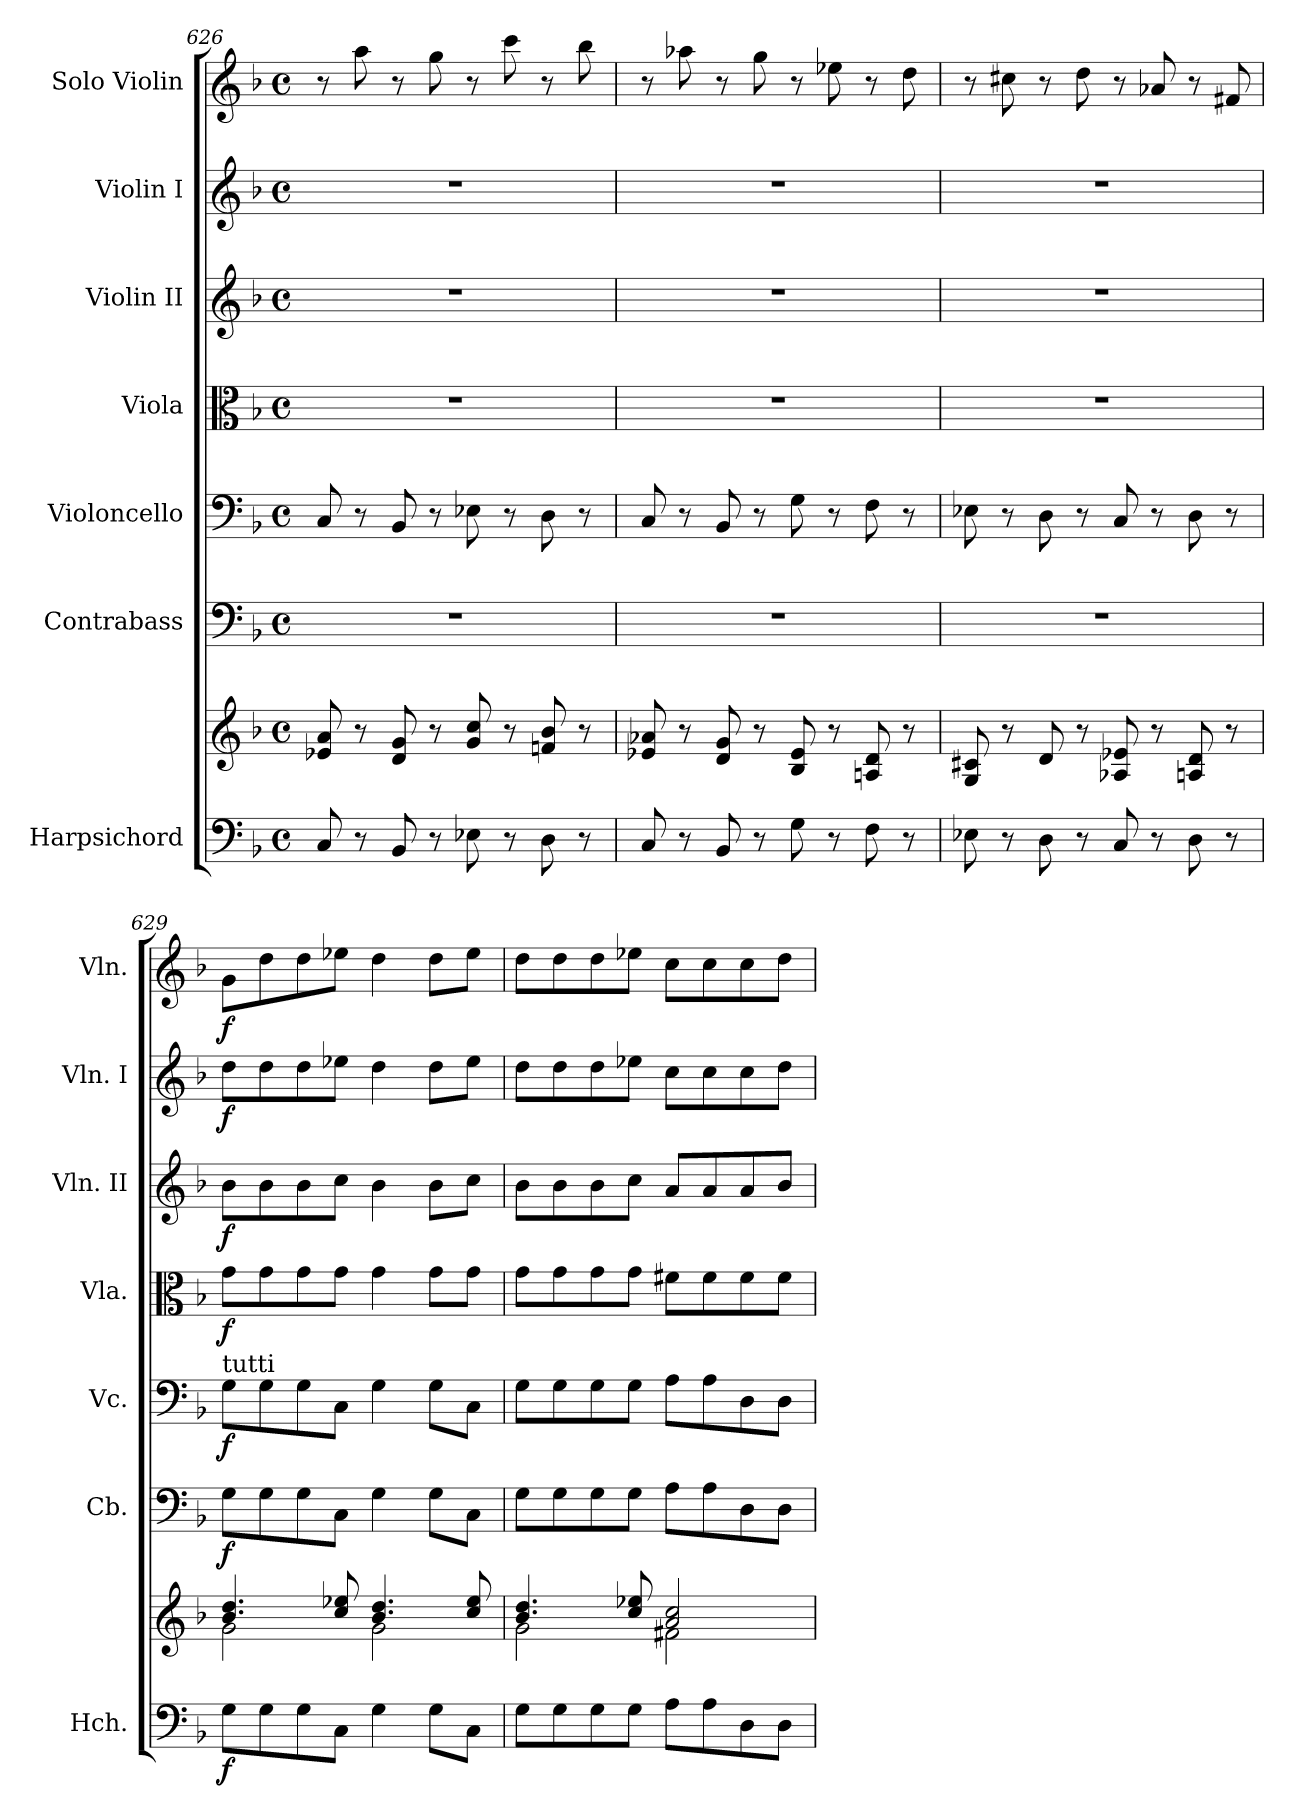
**kern	**kern	**dynam	**kern	**dynam	**kern	**dynam	**kern	**dynam	**kern	**dynam	**kern	**dynam	**kern	**dynam
*part7	*part7	*part7	*part6	*part6	*part5	*part5	*part4	*part4	*part3	*part3	*part2	*part2	*part1	*part1
*staff8	*staff7	*staff7/8	*staff6	*staff6	*staff5	*staff5	*staff4	*staff4	*staff3	*staff3	*staff2	*staff2	*staff1	*staff1
*I"Harpsichord	*	*	*I"Contrabass	*	*I"Violoncello	*	*I"Viola	*	*I"Violin II	*	*I"Violin I	*	*I"Solo Violin	*
*I'Hch.	*	*	*I'Cb.	*	*I'Vc.	*	*I'Vla.	*	*I'Vln. II	*	*I'Vln. I	*	*I'Vln.	*
*clefF4	*clefG2	*	*clefF4	*	*clefF4	*	*clefC3	*	*clefG2	*	*clefG2	*	*clefG2	*
*	*	*	*ITrd7c12	*	*	*	*	*	*	*	*	*	*	*
*k[b-]	*k[b-]	*	*k[b-]	*	*k[b-]	*	*k[b-]	*	*k[b-]	*	*k[b-]	*	*k[b-]	*
*M4/4	*M4/4	*	*M4/4	*	*M4/4	*	*M4/4	*	*M4/4	*	*M4/4	*	*M4/4	*
*met(c)	*met(c)	*	*met(c)	*	*met(c)	*	*met(c)	*	*met(c)	*	*met(c)	*	*met(c)	*
=626	=626	=626	=626	=626	=626	=626	=626	=626	=626	=626	=626	=626	=626	=626
8C/	8e-X/ 8a/	.	1r	.	8C/	.	1r	.	1r	.	1r	.	8r	.
8r	8r	.	.	.	8r	.	.	.	.	.	.	.	8aa\	.
8BB-/	8d/ 8g/	.	.	.	8BB-/	.	.	.	.	.	.	.	8r	.
8r	8r	.	.	.	8r	.	.	.	.	.	.	.	8gg\	.
8E-X\	8g/ 8cc/	.	.	.	8E-X\	.	.	.	.	.	.	.	8r	.
8r	8r	.	.	.	8r	.	.	.	.	.	.	.	8ccc\	.
8D\	8fn/ 8b-/	.	.	.	8D\	.	.	.	.	.	.	.	8r	.
8r	8r	.	.	.	8r	.	.	.	.	.	.	.	8bb-\	.
!!LO:PB:g=z
=627	=627	=627	=627	=627	=627	=627	=627	=627	=627	=627	=627	=627	=627	=627
8C/	8e-X/ 8a-X/	.	1r	.	8C/	.	1r	.	1r	.	1r	.	8r	.
8r	8r	.	.	.	8r	.	.	.	.	.	.	.	8aa-X\	.
8BB-/	8d/ 8g/	.	.	.	8BB-/	.	.	.	.	.	.	.	8r	.
8r	8r	.	.	.	8r	.	.	.	.	.	.	.	8gg\	.
8G\	8B-/ 8e-/	.	.	.	8G\	.	.	.	.	.	.	.	8r	.
8r	8r	.	.	.	8r	.	.	.	.	.	.	.	8ee-X\	.
8F\	8An/ 8d/	.	.	.	8F\	.	.	.	.	.	.	.	8r	.
8r	8r	.	.	.	8r	.	.	.	.	.	.	.	8dd\	.
=628	=628	=628	=628	=628	=628	=628	=628	=628	=628	=628	=628	=628	=628	=628
8E-X\	8G/ 8c#X/	.	1r	.	8E-X\	.	1r	.	1r	.	1r	.	8r	.
8r	8r	.	.	.	8r	.	.	.	.	.	.	.	8cc#X\	.
8D\	8d/	.	.	.	8D\	.	.	.	.	.	.	.	8r	.
8r	8r	.	.	.	8r	.	.	.	.	.	.	.	8dd\	.
8C/	8A-X/ 8e-X/	.	.	.	8C/	.	.	.	.	.	.	.	8r	.
8r	8r	.	.	.	8r	.	.	.	.	.	.	.	8a-X/	.
8D\	8An/ 8d/	.	.	.	8D\	.	.	.	.	.	.	.	8r	.
8r	8r	.	.	.	8r	.	.	.	.	.	.	.	8f#X/	.
=629	=629	=629	=629	=629	=629	=629	=629	=629	=629	=629	=629	=629	=629	=629
*	*^	*	*	*	*	*	*	*	*	*	*	*	*	*
!	!	!	!	!	!	!LO:TX:a:t=tutti	!	!	!	!	!	!	!	!	!
!	!	!	!LO:DY:b=2	!	!LO:DY:b	!	!LO:DY:b	!	!LO:DY:b	!	!LO:DY:b	!	!LO:DY:b	!	!LO:DY:b
8G\L	4.b-/ 4.dd/	2g\	f	8GG\L	f	8G\L	f	8g\L	f	8b-\L	f	8dd\L	f	8g\L	f
8G\	.	.	.	8GG\	.	8G\	.	8g\	.	8b-\	.	8dd\	.	8dd\	.
8G\	.	.	.	8GG\	.	8G\	.	8g\	.	8b-\	.	8dd\	.	8dd\	.
8C\J	8cc/ 8ee-X/	.	.	8CC\J	.	8C\J	.	8g\J	.	8cc\J	.	8ee-X\J	.	8ee-X\J	.
4G\	4.b-/ 4.dd/	2g\	.	4GG\	.	4G\	.	4g\	.	4b-\	.	4dd\	.	4dd\	.
8G\L	.	.	.	8GG\L	.	8G\L	.	8g\L	.	8b-\L	.	8dd\L	.	8dd\L	.
8C\J	8cc/ 8ee-/	.	.	8CC\J	.	8C\J	.	8g\J	.	8cc\J	.	8ee-\J	.	8ee-\J	.
=630	=630	=630	=630	=630	=630	=630	=630	=630	=630	=630	=630	=630	=630	=630	=630
8G\L	4.b-/ 4.dd/	2g\	.	8GG\L	.	8G\L	.	8g\L	.	8b-\L	.	8dd\L	.	8dd\L	.
8G\	.	.	.	8GG\	.	8G\	.	8g\	.	8b-\	.	8dd\	.	8dd\	.
8G\	.	.	.	8GG\	.	8G\	.	8g\	.	8b-\	.	8dd\	.	8dd\	.
8G\J	8cc/ 8ee-X/	.	.	8GG\J	.	8G\J	.	8g\J	.	8cc\J	.	8ee-X\J	.	8ee-X\J	.
8A\L	2a/ 2cc/	2f#X\	.	8AA\L	.	8A\L	.	8f#X\L	.	8a/L	.	8cc\L	.	8cc\L	.
8A\	.	.	.	8AA\	.	8A\	.	8f#\	.	8a/	.	8cc\	.	8cc\	.
8D\	.	.	.	8DD\	.	8D\	.	8f#\	.	8a/	.	8cc\	.	8cc\	.
8D\J	.	.	.	8DD\J	.	8D\J	.	8f#\J	.	8b-/J	.	8dd\J	.	8dd\J	.
*	*v	*v	*	*	*	*	*	*	*	*	*	*	*	*	*
=	=	=	=	=	=	=	=	=	=	=	=	=	=	=
*-	*-	*-	*-	*-	*-	*-	*-	*-	*-	*-	*-	*-	*-	*-
